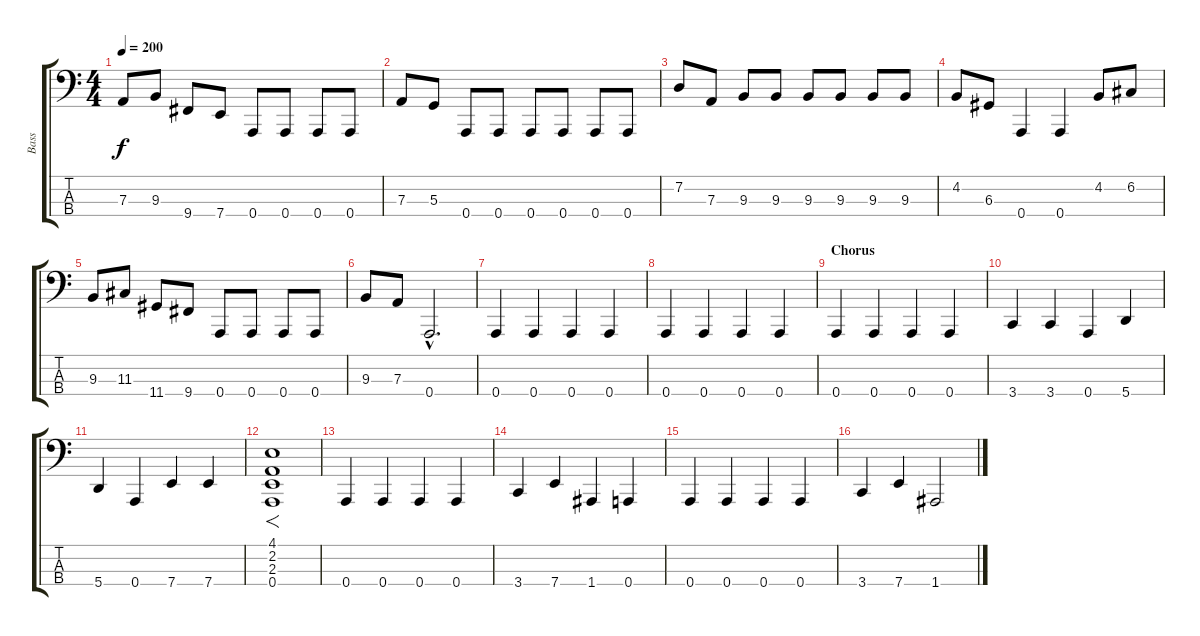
\track ("Bass" "Bass") {instrument electricbassfinger}
\staff {score tabs}
\tuning (C2 G1 D1 A0) {hide}
\ts (4 4)
\tempo 200
\clef f4
\ks c
7.3.8{dy f} 9.3.8 9.4.8 7.4.8 0.4.8 0.4.8 0.4.8 0.4.8 |
7.3.8 5.3.8 0.4.8 0.4.8 0.4.8 0.4.8 0.4.8 0.4.8 |
7.2.8 7.3.8 9.3.8 9.3.8 9.3.8 9.3.8 9.3.8 9.3.8 |
4.2.8 6.3.8 0.4.4 0.4.4 4.2.8 6.2.8 |
9.3.8 11.3.8 11.4.8 9.4.8 0.4.8 0.4.8 0.4.8 0.4.8 |
9.3.8 7.3.8 0.4{hac}.2{d} |
0.4.4 0.4.4 0.4.4 0.4.4 |
0.4.4 0.4.4 0.4.4 0.4.4 |
\section ("" "Chorus")
0.4.4 0.4.4 0.4.4 0.4.4 |
3.4.4 3.4.4 0.4.4 5.4.4 |
5.4.4 0.4.4 7.4.4 7.4.4 |
(4.1 2.2 2.3 0.4).1{f} |
0.4.4 0.4.4 0.4.4 0.4.4 |
3.4.4 7.4.4 1.4.4 0.4.4 |
0.4.4 0.4.4 0.4.4 0.4.4 |
3.4.4 7.4.4 1.4.2
